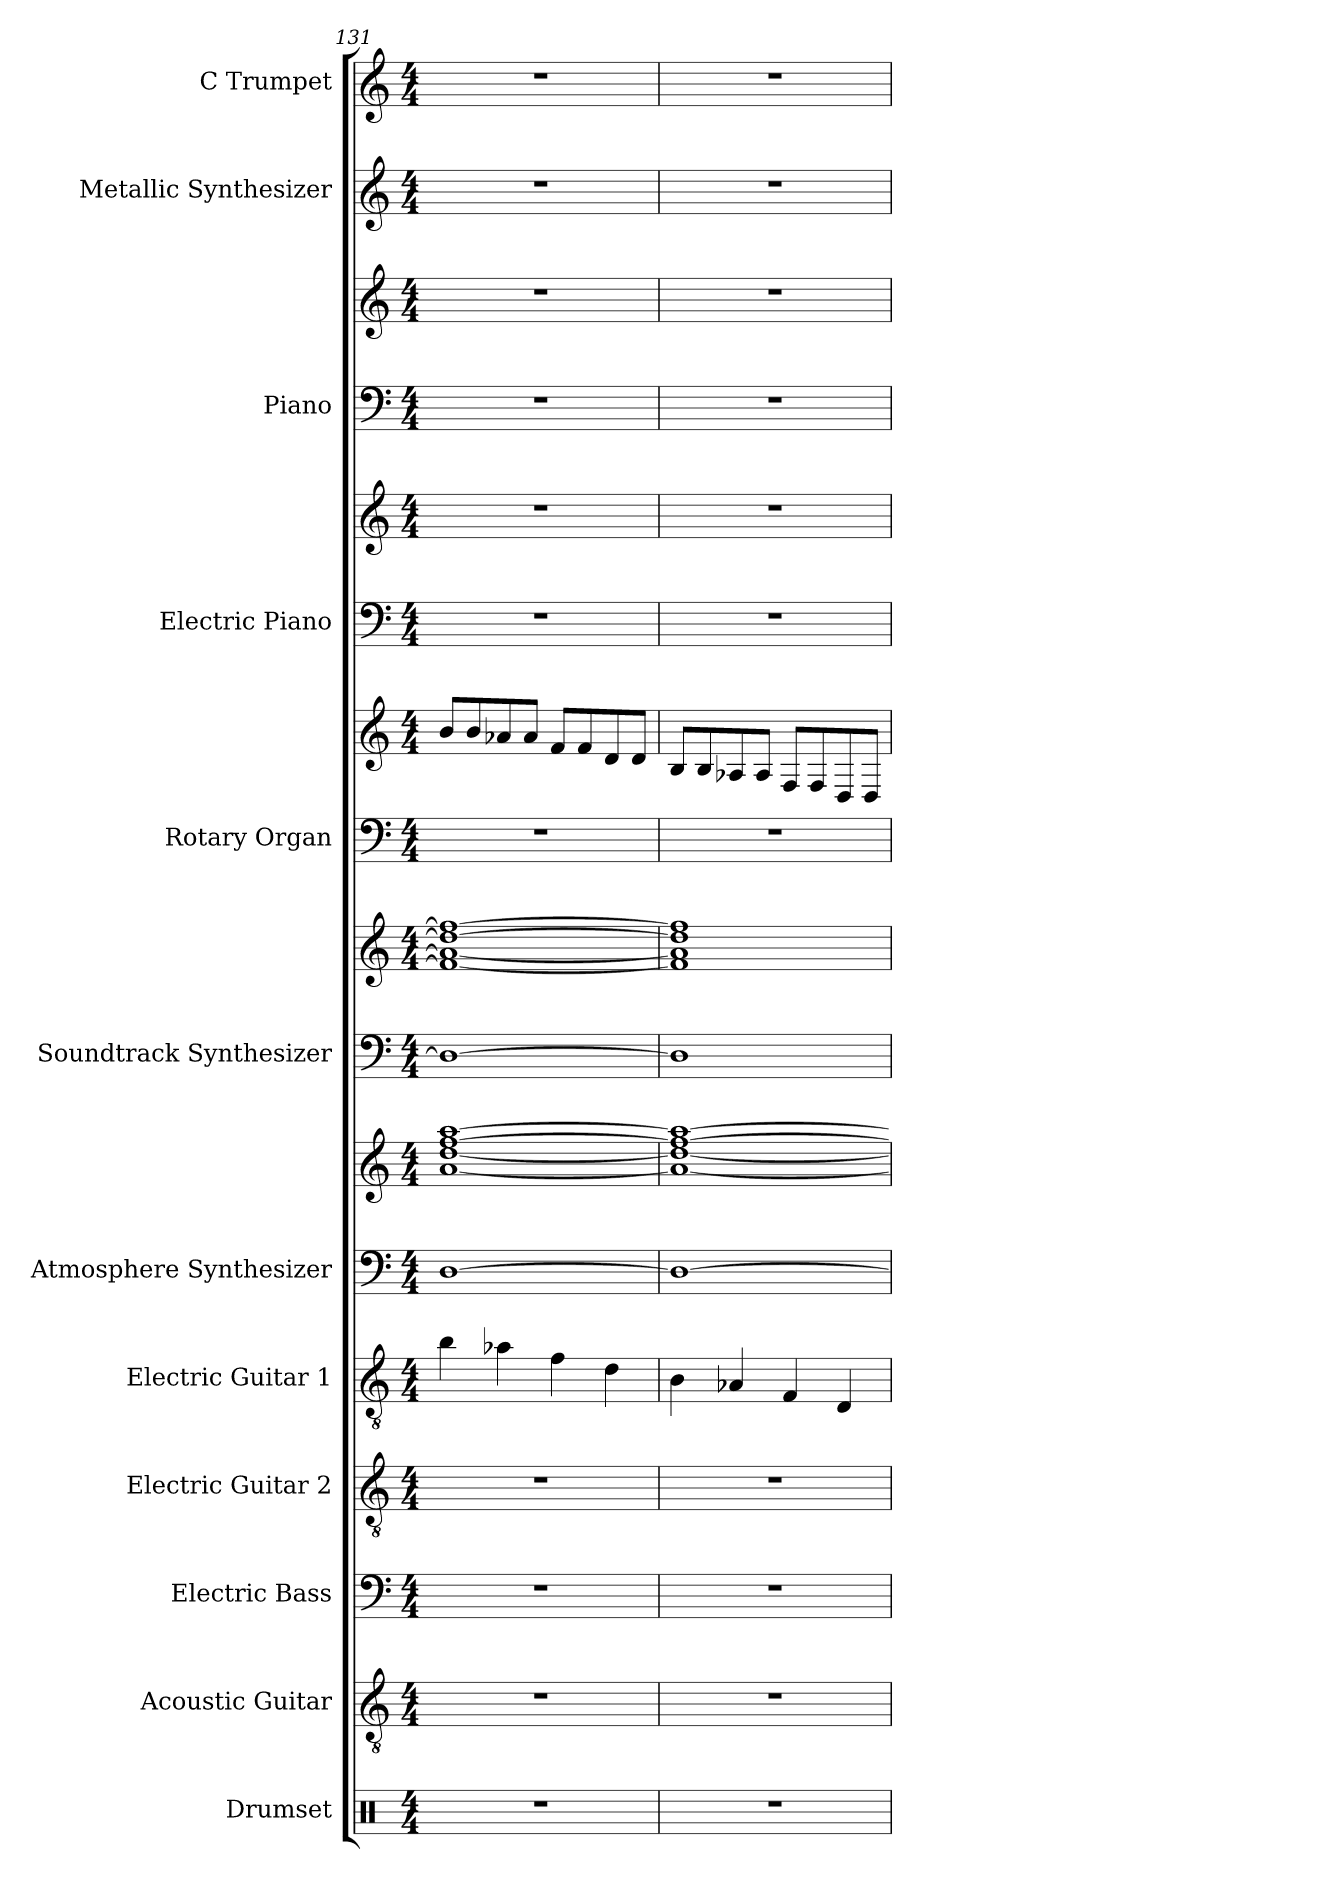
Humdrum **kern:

**kern	**kern	**kern	**kern	**kern	**kern	**kern	**kern	**kern	**kern	**kern	**kern	**kern	**kern	**kern	**kern	**kern
*part12	*part11	*part10	*part9	*part8	*part7	*part7	*part6	*part6	*part5	*part5	*part4	*part4	*part3	*part3	*part2	*part1
*staff17	*staff16	*staff15	*staff14	*staff13	*staff12	*staff11	*staff10	*staff9	*staff8	*staff7	*staff6	*staff5	*staff4	*staff3	*staff2	*staff1
*I"Drumset	*I"Acoustic Guitar	*I"Electric Bass	*I"Electric Guitar 2	*I"Electric Guitar 1	*I"Atmosphere Synthesizer	*	*I"Soundtrack Synthesizer	*	*I"Rotary Organ	*	*I"Electric Piano	*	*I"Piano	*	*I"Metallic Synthesizer	*I"C Trumpet
*I'Drs.	*I'Guit.	*I'El. B.	*I'El. Guit. 2	*I'El. Guit. 1	*I'Synth.	*	*I'Synth.	*	*I'Rot. Org.	*	*I'El. Pno.	*	*I'Pno.	*	*I'Synth.	*I'C Tpt.
*clefX	*clefGv2	*clefF4	*clefGv2	*clefGv2	*clefF4	*clefG2	*clefF4	*clefG2	*clefF4	*clefG2	*clefF4	*clefG2	*clefF4	*clefG2	*clefG2	*clefG2
*	*	*ITrd7c12	*	*	*	*	*	*	*	*	*	*	*	*	*	*
*k[]	*k[]	*k[]	*k[]	*k[]	*k[]	*k[]	*k[]	*k[]	*k[]	*k[]	*k[]	*k[]	*k[]	*k[]	*k[]	*k[]
*M4/4	*M4/4	*M4/4	*M4/4	*M4/4	*M4/4	*M4/4	*M4/4	*M4/4	*M4/4	*M4/4	*M4/4	*M4/4	*M4/4	*M4/4	*M4/4	*M4/4
=131	=131	=131	=131	=131	=131	=131	=131	=131	=131	=131	=131	=131	=131	=131	=131	=131
1r	1r	1r	1r	4b\	[1D	[1a [1dd [1ff [1aa	1D_	1f_ 1a_ 1dd_ 1ff_	1r	8b/L	1r	1r	1r	1r	1r	1r
.	.	.	.	.	.	.	.	.	.	8b/	.	.	.	.	.	.
.	.	.	.	4a-X\	.	.	.	.	.	8a-X/	.	.	.	.	.	.
.	.	.	.	.	.	.	.	.	.	8a-/J	.	.	.	.	.	.
.	.	.	.	4f\	.	.	.	.	.	8f/L	.	.	.	.	.	.
.	.	.	.	.	.	.	.	.	.	8f/	.	.	.	.	.	.
.	.	.	.	4d\	.	.	.	.	.	8d/	.	.	.	.	.	.
.	.	.	.	.	.	.	.	.	.	8d/J	.	.	.	.	.	.
=132	=132	=132	=132	=132	=132	=132	=132	=132	=132	=132	=132	=132	=132	=132	=132	=132
1r	1r	1r	1r	4B\	1D_	1a_ 1dd_ 1ff_ 1aa_	1D]	1f] 1a] 1dd] 1ff]	1r	8B/L	1r	1r	1r	1r	1r	1r
.	.	.	.	.	.	.	.	.	.	8B/	.	.	.	.	.	.
.	.	.	.	4A-X/	.	.	.	.	.	8A-X/	.	.	.	.	.	.
.	.	.	.	.	.	.	.	.	.	8A-/J	.	.	.	.	.	.
.	.	.	.	4F/	.	.	.	.	.	8F/L	.	.	.	.	.	.
.	.	.	.	.	.	.	.	.	.	8F/	.	.	.	.	.	.
.	.	.	.	4D/	.	.	.	.	.	8D/	.	.	.	.	.	.
.	.	.	.	.	.	.	.	.	.	8D/J	.	.	.	.	.	.
=	=	=	=	=	=	=	=	=	=	=	=	=	=	=	=	=
*-	*-	*-	*-	*-	*-	*-	*-	*-	*-	*-	*-	*-	*-	*-	*-	*-
